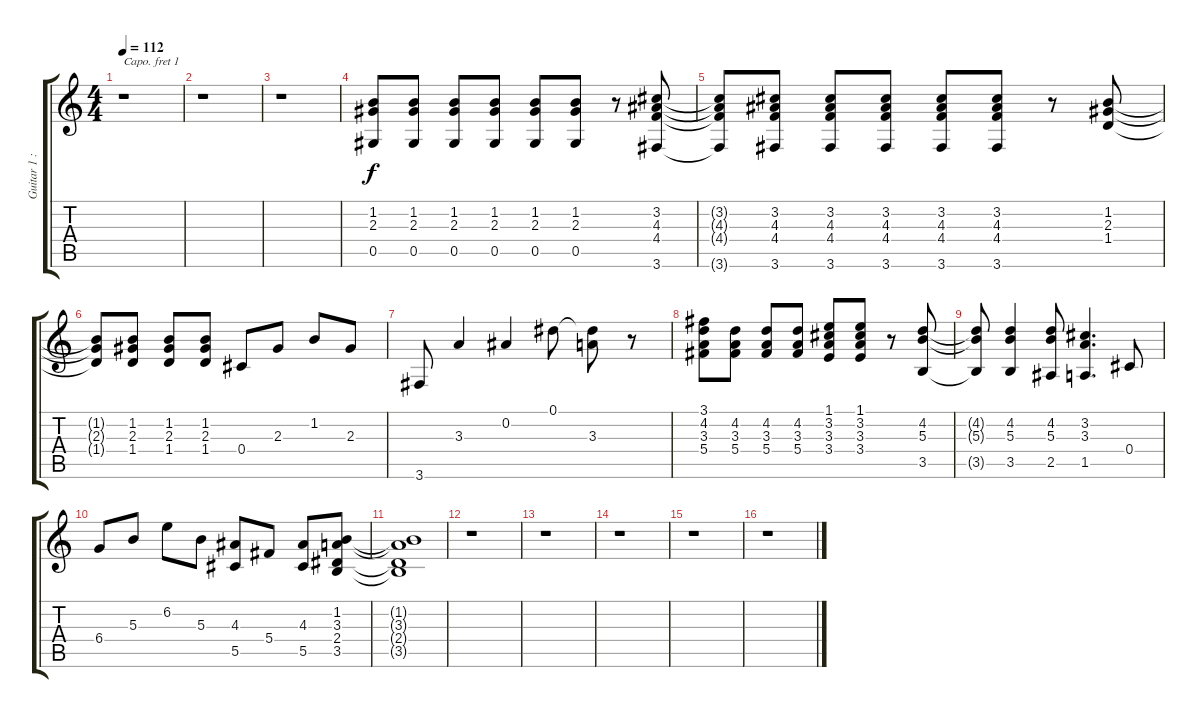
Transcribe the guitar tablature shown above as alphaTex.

\track ("Guitar 1 : D tuning Capo 1st fret" "Guitar 1 :") {instrument acousticguitarnylon}
\staff {score tabs}
\capo 1
\tuning (D4 A3 F3 C3 G2 D2) {hide}
\ts (4 4)
\tempo 112
\clef g2
\ks c
r.1{dy f} |
r.1 |
r.1 |
(1.2 2.3 0.5).8 (1.2 2.3 0.5).8 (1.2 2.3 0.5).8 (1.2 2.3 0.5).8 (1.2 2.3 0.5).8 (1.2 2.3 0.5).8 r.8 (3.2 4.3 4.4 3.6).8 |
(3.2{t} 4.3{t} 4.4{t} 3.6{t}).8 (3.2 4.3 4.4 3.6).8 (3.2 4.3 4.4 3.6).8 (3.2 4.3 4.4 3.6).8 (3.2 4.3 4.4 3.6).8 (3.2 4.3 4.4 3.6).8 r.8 (1.2 2.3 1.4).8 |
(1.2{t} 2.3{t} 1.4{t}).8 (1.2 2.3 1.4).8 (1.2 2.3 1.4).8 (1.2 2.3 1.4).8 0.4.8 2.3.8 1.2.8 2.3.8 |
3.6.8 3.3.4 0.2.4 0.1.8 (0.1{t} 3.3).8 r.8 |
(3.1 4.2 3.3 5.4).8 (4.2 3.3 5.4).8 (4.2 3.3 5.4).8 (4.2 3.3 5.4).8 (1.1 3.2 3.3 3.4).8 (1.1 3.2 3.3 3.4).8 r.8 (4.2 5.3 3.5).8 |
(4.2{t} 5.3{t} 3.5{t}).8 (4.2 5.3 3.5).4 (4.2 5.3 2.5).8 (3.2 3.3 1.5).4{d} 0.4.8 |
6.4.8 5.3.8 6.2.8 5.3.8 (4.3 5.5).8 5.4.8 (4.3 5.5).8 (1.2 3.3 2.4 3.5).8 |
(1.2{t} 3.3{t} 2.4{t} 3.5{t}).1 |
r.1 |
r.1 |
r.1 |
r.1 |
r.1
